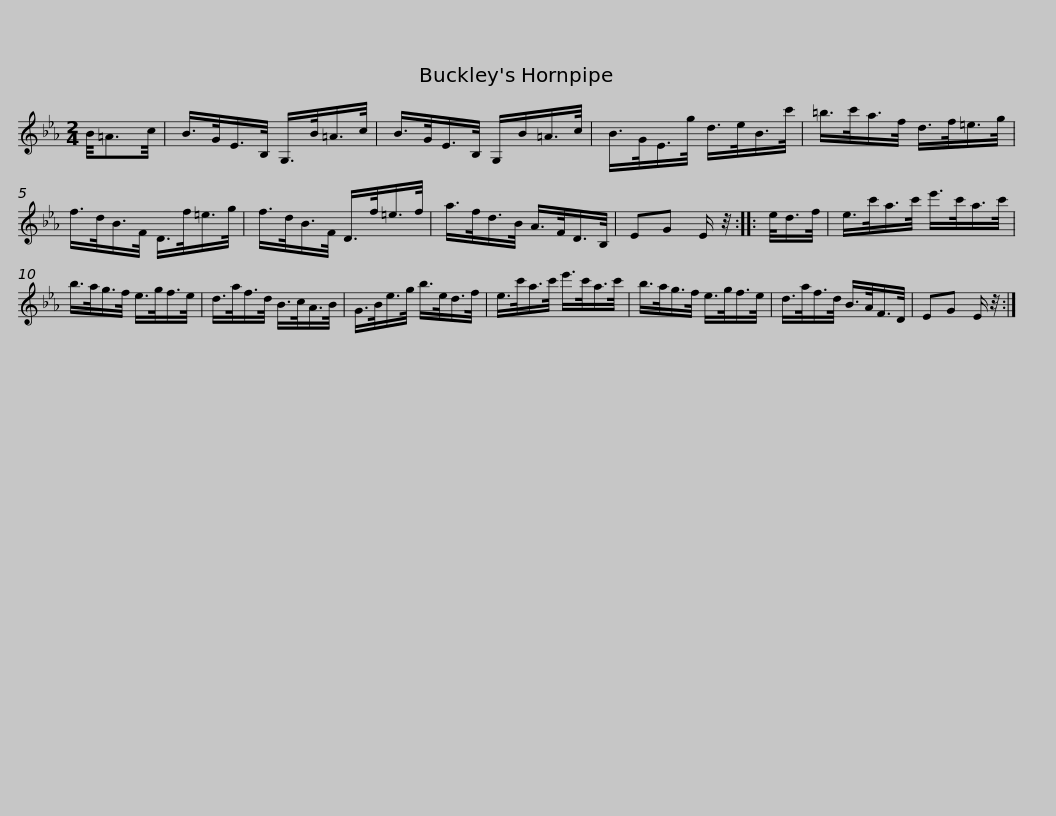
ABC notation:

X:1
L:1/8
M:2/4
I:linebreak $
K:Eb
V:1 treble
V:1
 B/4=A3/2c/4 | B/>G/E/>B,/ G,/>B/=A/>c/ | B/>G/E/>B,/ G,/B/=A/>c/ | B/>G/E/>g/ d/>e/B/>c'/ | =b/>c'/a/>f/ d/>f/=e/>g/ |$ %5
 f/>d/B/>F/ D/>f/=e/>g/ | f/>d/B/>F/ D/>f/=e/>f/ | a/>f/d/>B/ A/>F/D/>B,/ | EG E/ z/4 :: e/<d/f/4 |$ %10
 e/>c'/a/>c'/ e'/>c'/a/>c'/ | b/>a/g/>f/ e/>g/f/>e/ | d/>a/f/>d/ B/>c/A/>B/ | G/>B/e/>g/ b/>e/d/>f/ |$ e/>c'/a/>c'/ e'/>c'/a/>c'/ | %15
 b/>a/g/>f/ e/>g/f/>e/ | d/>a/f/>d/ B/>A/F/>D/ | EG E/ z/4 :| %18
